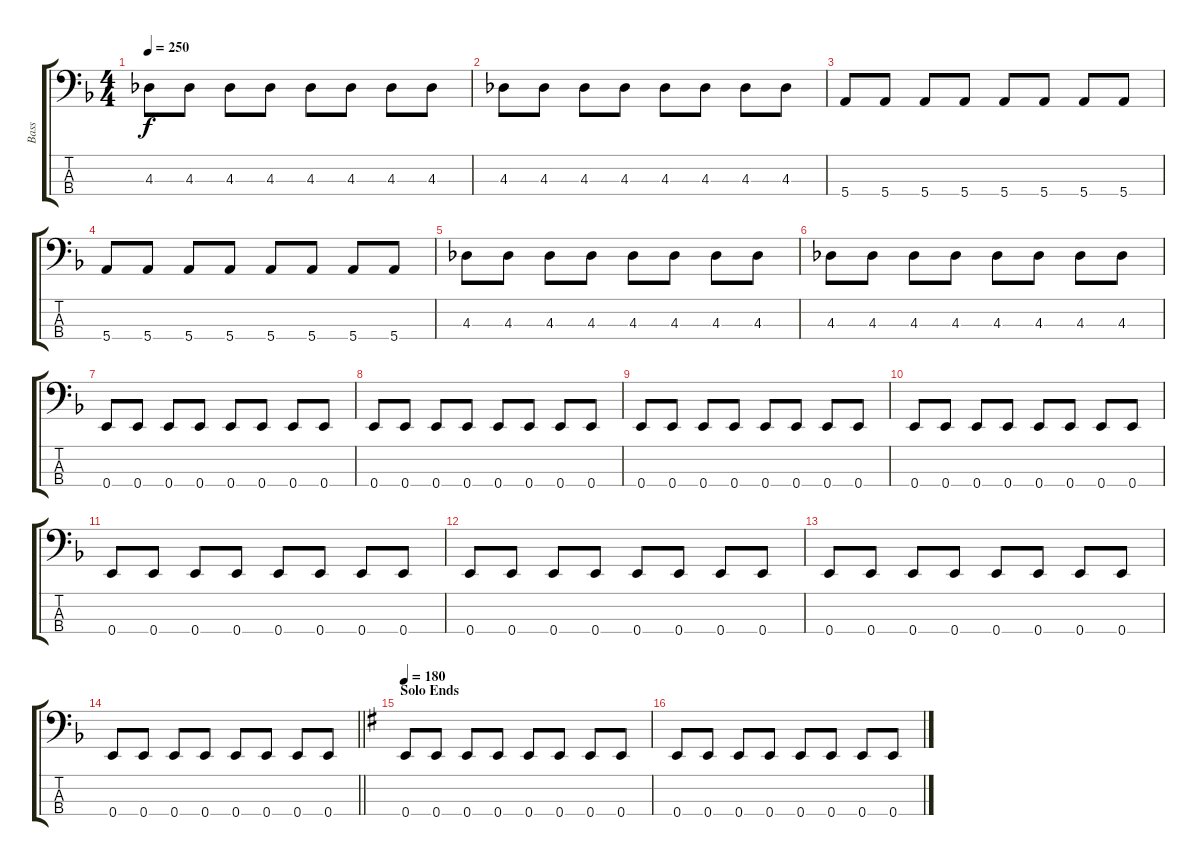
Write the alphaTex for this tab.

\track ("Bass" "Bass") {instrument electricbassfinger}
\staff {score tabs}
\tuning (G2 D2 A1 E1) {hide}
\ts (4 4)
\tempo 250
\clef f4
\ks f
4.3.8{dy f} 4.3.8 4.3.8 4.3.8 4.3.8 4.3.8 4.3.8 4.3.8 |
4.3.8 4.3.8 4.3.8 4.3.8 4.3.8 4.3.8 4.3.8 4.3.8 |
5.4.8 5.4.8 5.4.8 5.4.8 5.4.8 5.4.8 5.4.8 5.4.8 |
5.4.8 5.4.8 5.4.8 5.4.8 5.4.8 5.4.8 5.4.8 5.4.8 |
4.3.8 4.3.8 4.3.8 4.3.8 4.3.8 4.3.8 4.3.8 4.3.8 |
4.3.8 4.3.8 4.3.8 4.3.8 4.3.8 4.3.8 4.3.8 4.3.8 |
0.4.8 0.4.8 0.4.8 0.4.8 0.4.8 0.4.8 0.4.8 0.4.8 |
0.4.8 0.4.8 0.4.8 0.4.8 0.4.8 0.4.8 0.4.8 0.4.8 |
0.4.8 0.4.8 0.4.8 0.4.8 0.4.8 0.4.8 0.4.8 0.4.8 |
0.4.8 0.4.8 0.4.8 0.4.8 0.4.8 0.4.8 0.4.8 0.4.8 |
0.4.8 0.4.8 0.4.8 0.4.8 0.4.8 0.4.8 0.4.8 0.4.8 |
0.4.8 0.4.8 0.4.8 0.4.8 0.4.8 0.4.8 0.4.8 0.4.8 |
0.4.8 0.4.8 0.4.8 0.4.8 0.4.8 0.4.8 0.4.8 0.4.8 |
\barLineRight lightlight
0.4.8 0.4.8 0.4.8 0.4.8 0.4.8 0.4.8 0.4.8 0.4.8 |
\section ("" "Solo Ends")
\tempo 180
\ks g
0.4.8 0.4.8 0.4.8 0.4.8 0.4.8 0.4.8 0.4.8 0.4.8 |
0.4.8 0.4.8 0.4.8 0.4.8 0.4.8 0.4.8 0.4.8 0.4.8
